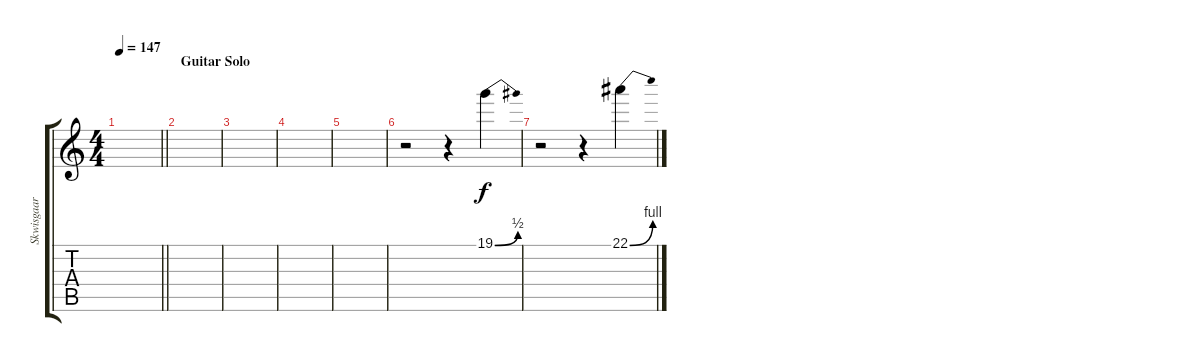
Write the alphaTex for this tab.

\track ("Skwisgaar Skwigelf (Harmony Guitar 2)" "Skwisgaar ") {instrument distortionguitar}
\staff {score tabs}
\tuning (C4 G3 Eb3 Bb2 F2 C2) {hide}
\ts (4 4)
\tempo 147
\clef g2
\barLineRight lightlight
\ks c
|
\section ("" "Guitar Solo")
|
|
|
|
r.2 r.4 19.1{be (bend 0 0 60 2)}.4 |
r.2 r.4 22.1{be (bend 0 0 60 4)}.4
